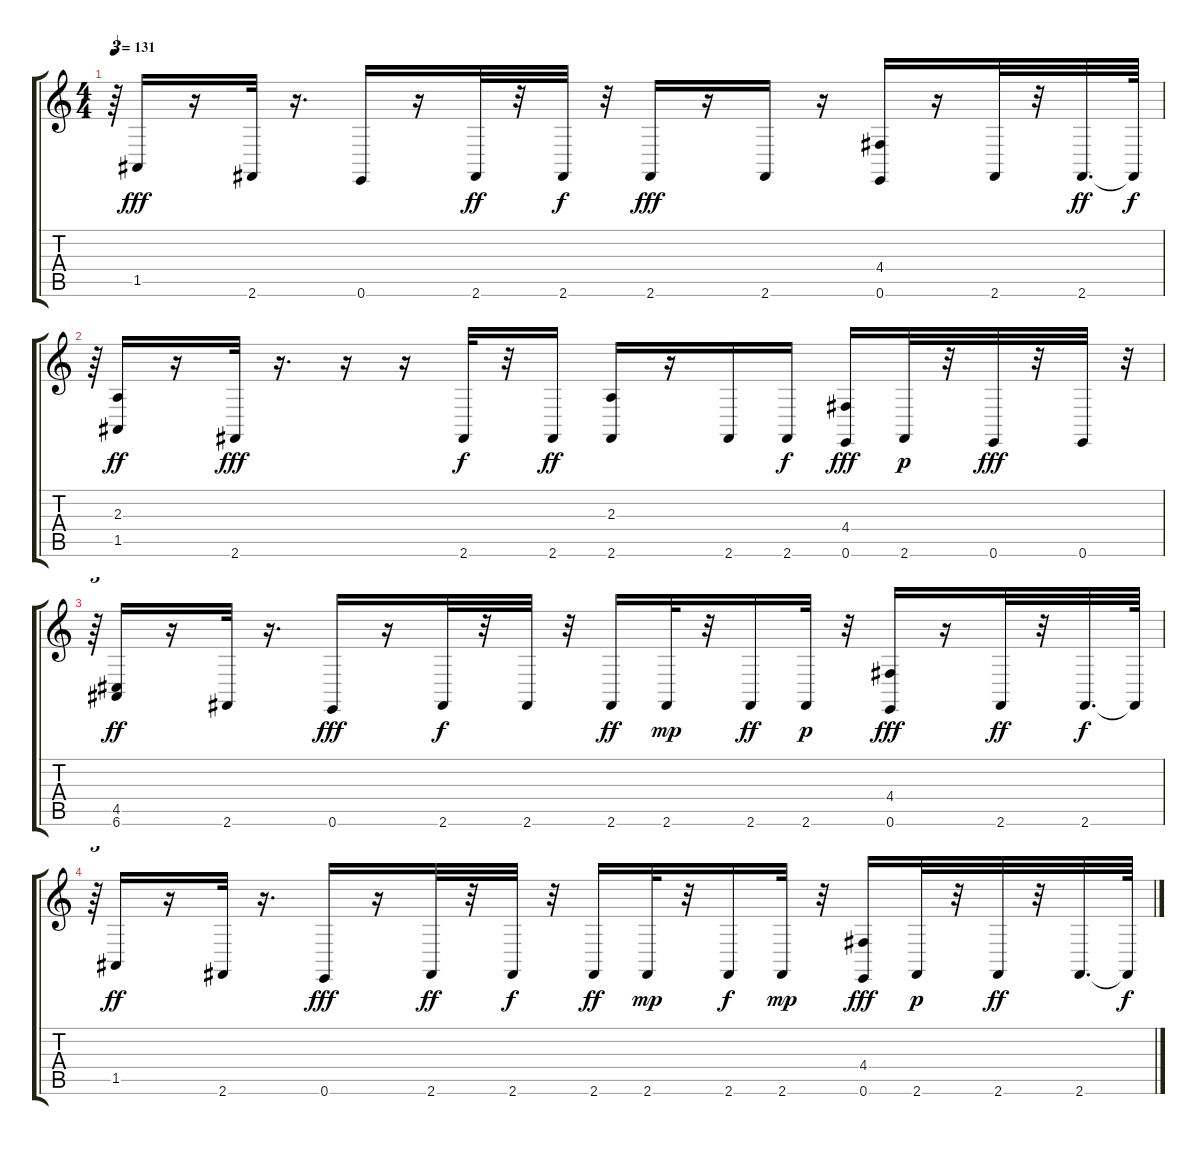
\track "" {instrument synthdrum}
\staff {score tabs}
\tuning (E4 B3 G3 D3 A2 E2) {hide}
\ts (4 4)
\tempo 131
\clef g2
\ks c
r.64{tu (3 2) dy f} 1.5.16{dy fff} r.16 2.6.32 r.16{d} 0.6.16 r.16 2.6.32{dy ff} r.32 2.6.32{dy f} r.32 2.6.16{dy fff} r.16 2.6.16 r.16 (4.4 0.6).16 r.16 2.6.32 r.32 2.6.32{d dy ff} 2.6{t}.64{dy f} |
r.64{tu (3 2)} (2.3 1.5).16{dy ff} r.16 2.6.32{dy fff} r.16{d} r.16 r.16 2.6.32{dy f} r.32 2.6.16{dy ff} (2.3 2.6).16 r.16 2.6.16 2.6.16{dy f} (4.4 0.6).16{dy fff} 2.6.32{dy p} r.32 0.6.32{dy fff} r.32 0.6.32 r.32{tu (3 2)} |
r.64{tu (3 2)} (4.5 6.6).16{dy ff} r.16 2.6.32 r.16{d} 0.6.16{dy fff} r.16 2.6.32{dy f} r.32 2.6.32 r.32 2.6.16{dy ff} 2.6.32{dy mp} r.32 2.6.16{dy ff} 2.6.32{dy p} r.32 (4.4 0.6).16{dy fff} r.16 2.6.32{dy ff} r.32 2.6.32{d dy f} 2.6{t}.64 |
r.64{tu (3 2)} 1.5.16{dy ff} r.16 2.6.32 r.16{d} 0.6.16{dy fff} r.16 2.6.32{dy ff} r.32 2.6.32{dy f} r.32 2.6.16{dy ff} 2.6.32{dy mp} r.32 2.6.16{dy f} 2.6.32{dy mp} r.32 (4.4 0.6).16{dy fff} 2.6.32{dy p} r.32 2.6.32{dy ff} r.32 2.6.32{d} 2.6{t}.64{dy f}
